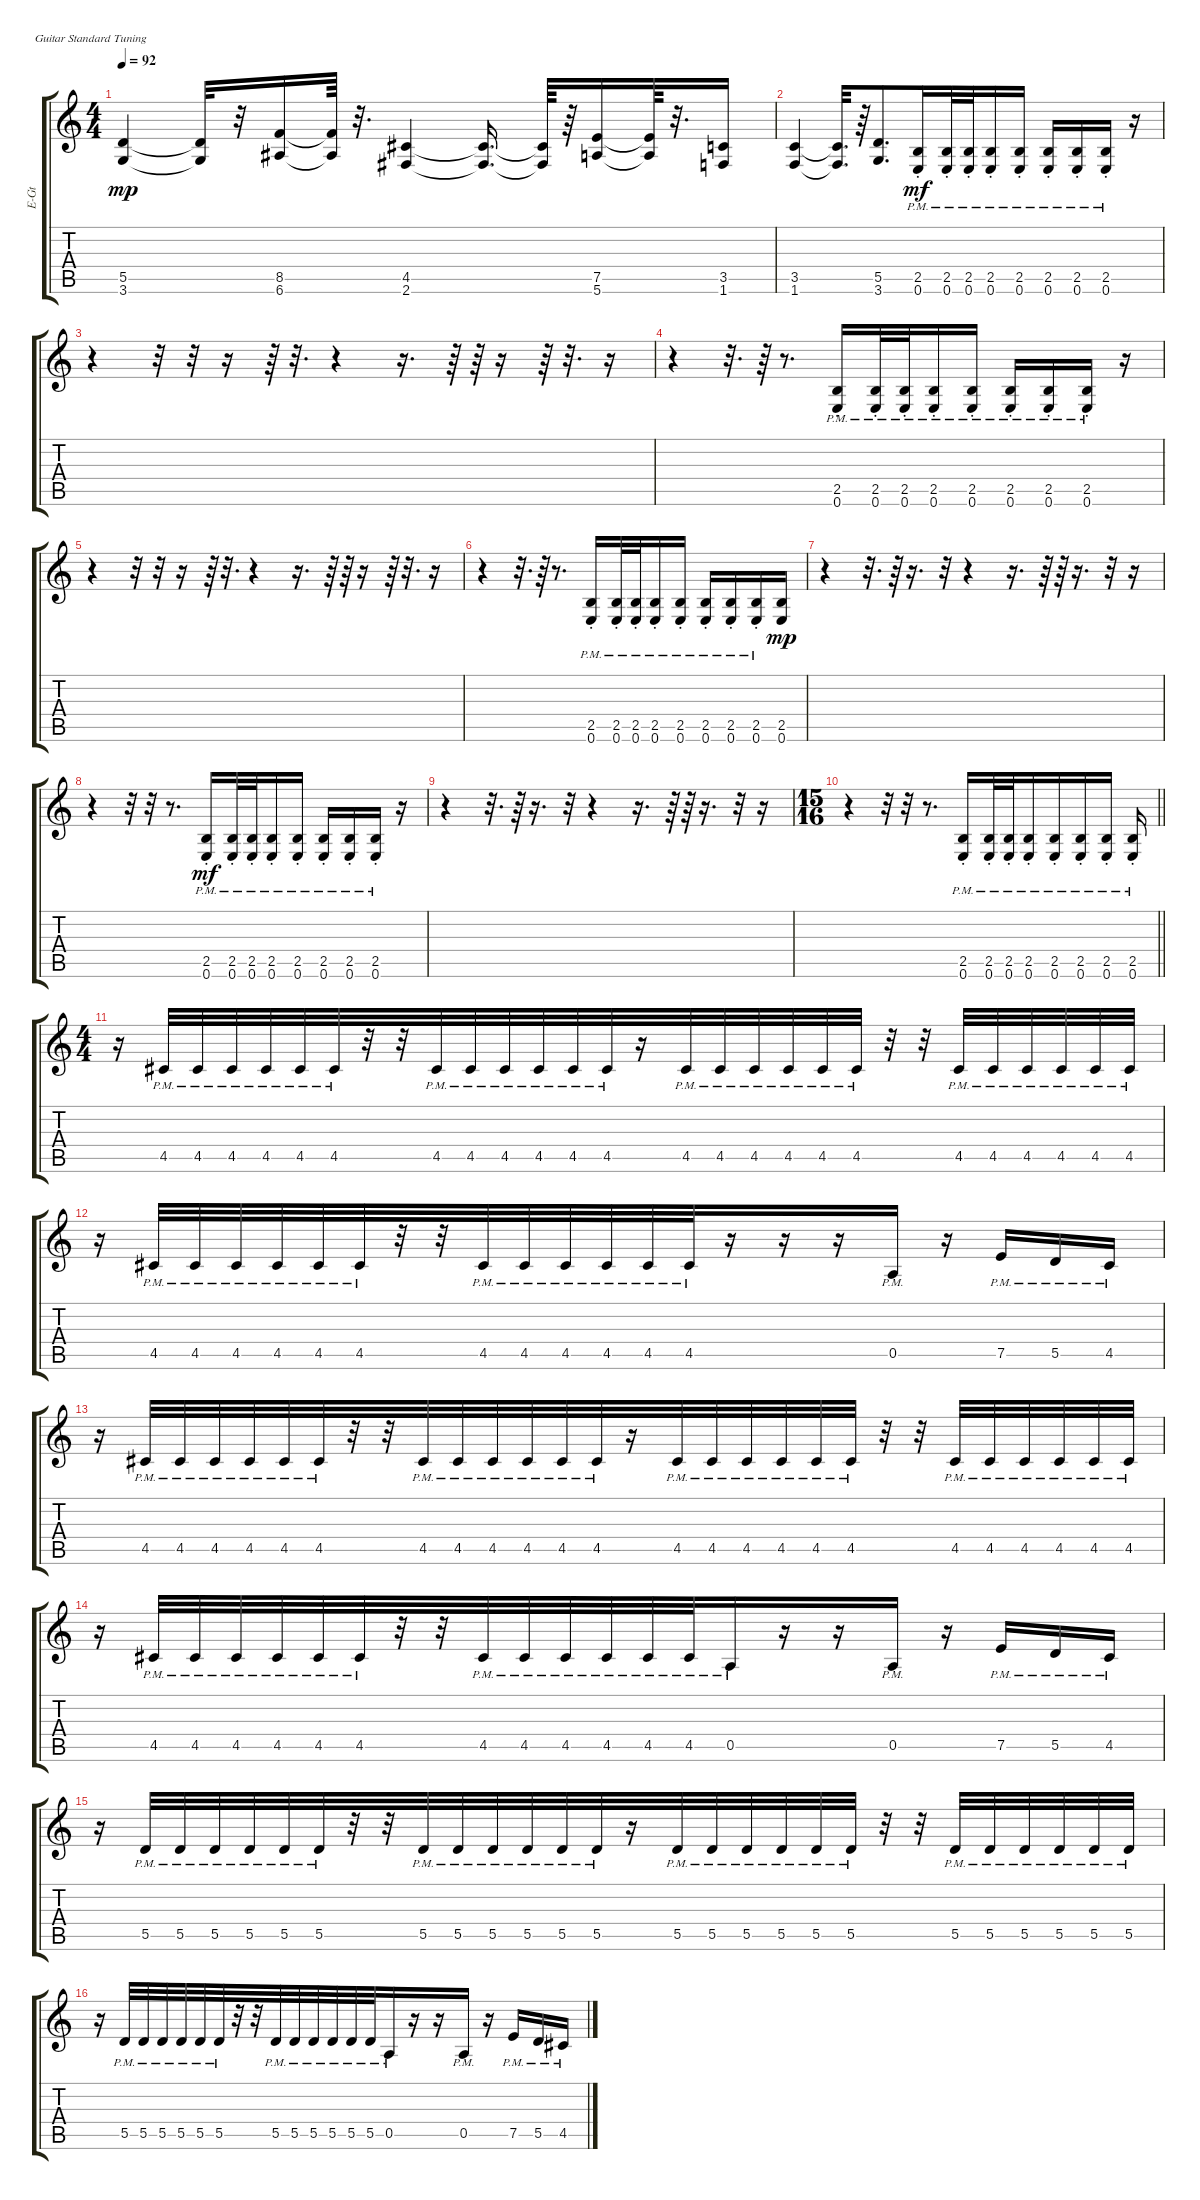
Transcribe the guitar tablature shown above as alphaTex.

\track ("Rhythm doubling" "E-Gt") {instrument distortionguitar}
\staff {score tabs}
\tuning (E4 B3 G3 D3 A2 E2)
\ts (4 4)
\tempo 92
\clef g2
\ks c
(5.5{t} 3.6{t}).4{dy mp} (5.5{t} 3.6{t}).32 r.32 (8.5 6.6).16 (8.5{t} 6.6{t}).64 r.32{d} (4.5 2.6).4 (4.5{t} 2.6{t}).16{d} (4.5{t} 2.6{t}).64 r.64 (7.5 5.6).16 (7.5{t} 5.6{t}).64 r.32{d} (3.5 1.6).16 |
\beaming (8 6 4)
(3.5 1.6).4 (3.5{t} 1.6{t}).32{d} r.64 (5.5 3.6).8{d} (2.5{pm st} 0.6{pm}).16{dy mf} (2.5{pm st} 0.6{pm}).32 (2.5{pm st} 0.6{pm}).32 (2.5{pm st} 0.6{pm}).16 (2.5{pm st} 0.6{pm}).16 (2.5{pm st} 0.6{pm}).16 (2.5{pm st} 0.6{pm}).16 (2.5{pm st} 0.6{pm}).16 r.16 |
r.4 r.32 r.32 r.16 r.64 r.32{d} r.4 r.16{d} r.64 r.64 r.16 r.64 r.32{d} r.16 |
r.4 r.32{d} r.64 r.8{d} (2.5{pm st} 0.6{pm}).16 (2.5{pm st} 0.6{pm}).32 (2.5{pm st} 0.6{pm}).32 (2.5{pm st} 0.6{pm}).16 (2.5{pm st} 0.6{pm}).16 (2.5{pm st} 0.6{pm}).16 (2.5{pm st} 0.6{pm}).16 (2.5{pm st} 0.6{pm}).16 r.16 |
r.4 r.32 r.32 r.16 r.64 r.32{d} r.4 r.16{d} r.64 r.64 r.16 r.64 r.32{d} r.16 |
r.4 r.32{d} r.64 r.8{d} (2.5{pm st} 0.6{pm}).16 (2.5{pm st} 0.6{pm}).32 (2.5{pm st} 0.6{pm}).32 (2.5{pm st} 0.6{pm}).16 (2.5{pm st} 0.6{pm}).16 (2.5{pm st} 0.6{pm}).16 (2.5{pm st} 0.6{pm}).16 (2.5{pm st} 0.6{pm}).16 (2.5 0.6).16{dy mp} |
r.4 r.32{d} r.64 r.16{d} r.32 r.4 r.16{d} r.64 r.64 r.16{d} r.32 r.16 |
r.4 r.32 r.32 r.8{d} (2.5{pm st} 0.6{pm}).16{dy mf} (2.5{pm st} 0.6{pm}).32 (2.5{pm st} 0.6{pm}).32 (2.5{pm st} 0.6{pm}).16 (2.5{pm st} 0.6{pm}).16 (2.5{pm st} 0.6{pm}).16 (2.5{pm st} 0.6{pm}).16 (2.5{pm st} 0.6{pm}).16 r.16 |
r.4 r.32{d} r.64 r.16{d} r.32 r.4 r.16{d} r.64 r.64 r.16{d} r.32 r.16 |
\ts (15 16)
\beaming (8 7)
\barLineRight lightlight
r.4 r.32 r.32 r.8{d} (2.5{pm st} 0.6{pm}).16 (2.5{pm st} 0.6{pm}).32 (2.5{pm st} 0.6{pm}).32 (2.5{pm st} 0.6{pm}).16 (2.5{pm st} 0.6{pm}).16 (2.5{pm st} 0.6{pm}).16 (2.5{pm st} 0.6{pm}).16 (2.5{pm st} 0.6{pm}).16 |
\ts (4 4)
\beaming (8 6 4)
r.16 4.5{pm}.32 4.5{pm}.32 4.5{pm}.32 4.5{pm}.32 4.5{pm}.32 4.5{pm}.32 r.32 r.32 4.5{pm}.32 4.5{pm}.32 4.5{pm}.32 4.5{pm}.32 4.5{pm}.32 4.5{pm}.32 r.16 4.5{pm}.32 4.5{pm}.32 4.5{pm}.32 4.5{pm}.32 4.5{pm}.32 4.5{pm}.32 r.32 r.32 4.5{pm}.32 4.5{pm}.32 4.5{pm}.32 4.5{pm}.32 4.5{pm}.32 4.5{pm}.32 |
r.16 4.5{pm}.32 4.5{pm}.32 4.5{pm}.32 4.5{pm}.32 4.5{pm}.32 4.5{pm}.32 r.32 r.32 4.5{pm}.32 4.5{pm}.32 4.5{pm}.32 4.5{pm}.32 4.5{pm}.32 4.5{pm}.32 r.16 r.16 r.16 0.5{pm}.16 r.16 7.5{pm}.16 5.5{pm}.16 4.5{pm}.16 |
r.16 4.5{pm}.32 4.5{pm}.32 4.5{pm}.32 4.5{pm}.32 4.5{pm}.32 4.5{pm}.32 r.32 r.32 4.5{pm}.32 4.5{pm}.32 4.5{pm}.32 4.5{pm}.32 4.5{pm}.32 4.5{pm}.32 r.16 4.5{pm}.32 4.5{pm}.32 4.5{pm}.32 4.5{pm}.32 4.5{pm}.32 4.5{pm}.32 r.32 r.32 4.5{pm}.32 4.5{pm}.32 4.5{pm}.32 4.5{pm}.32 4.5{pm}.32 4.5{pm}.32 |
r.16 4.5{pm}.32 4.5{pm}.32 4.5{pm}.32 4.5{pm}.32 4.5{pm}.32 4.5{pm}.32 r.32 r.32 4.5{pm}.32 4.5{pm}.32 4.5{pm}.32 4.5{pm}.32 4.5{pm}.32 4.5{pm}.32 0.5{pm}.16 r.16 r.16 0.5{pm}.16 r.16 7.5{pm}.16 5.5{pm}.16 4.5{pm}.16 |
r.16 5.5{pm}.32 5.5{pm}.32 5.5{pm}.32 5.5{pm}.32 5.5{pm}.32 5.5{pm}.32 r.32 r.32 5.5{pm}.32 5.5{pm}.32 5.5{pm}.32 5.5{pm}.32 5.5{pm}.32 5.5{pm}.32 r.16 5.5{pm}.32 5.5{pm}.32 5.5{pm}.32 5.5{pm}.32 5.5{pm}.32 5.5{pm}.32 r.32 r.32 5.5{pm}.32 5.5{pm}.32 5.5{pm}.32 5.5{pm}.32 5.5{pm}.32 5.5{pm}.32 |
r.16 5.5{pm}.32 5.5{pm}.32 5.5{pm}.32 5.5{pm}.32 5.5{pm}.32 5.5{pm}.32 r.32 r.32 5.5{pm}.32 5.5{pm}.32 5.5{pm}.32 5.5{pm}.32 5.5{pm}.32 5.5{pm}.32 0.5{pm}.16 r.16 r.16 0.5{pm}.16 r.16 7.5{pm}.16 5.5{pm}.16 4.5{pm}.16
